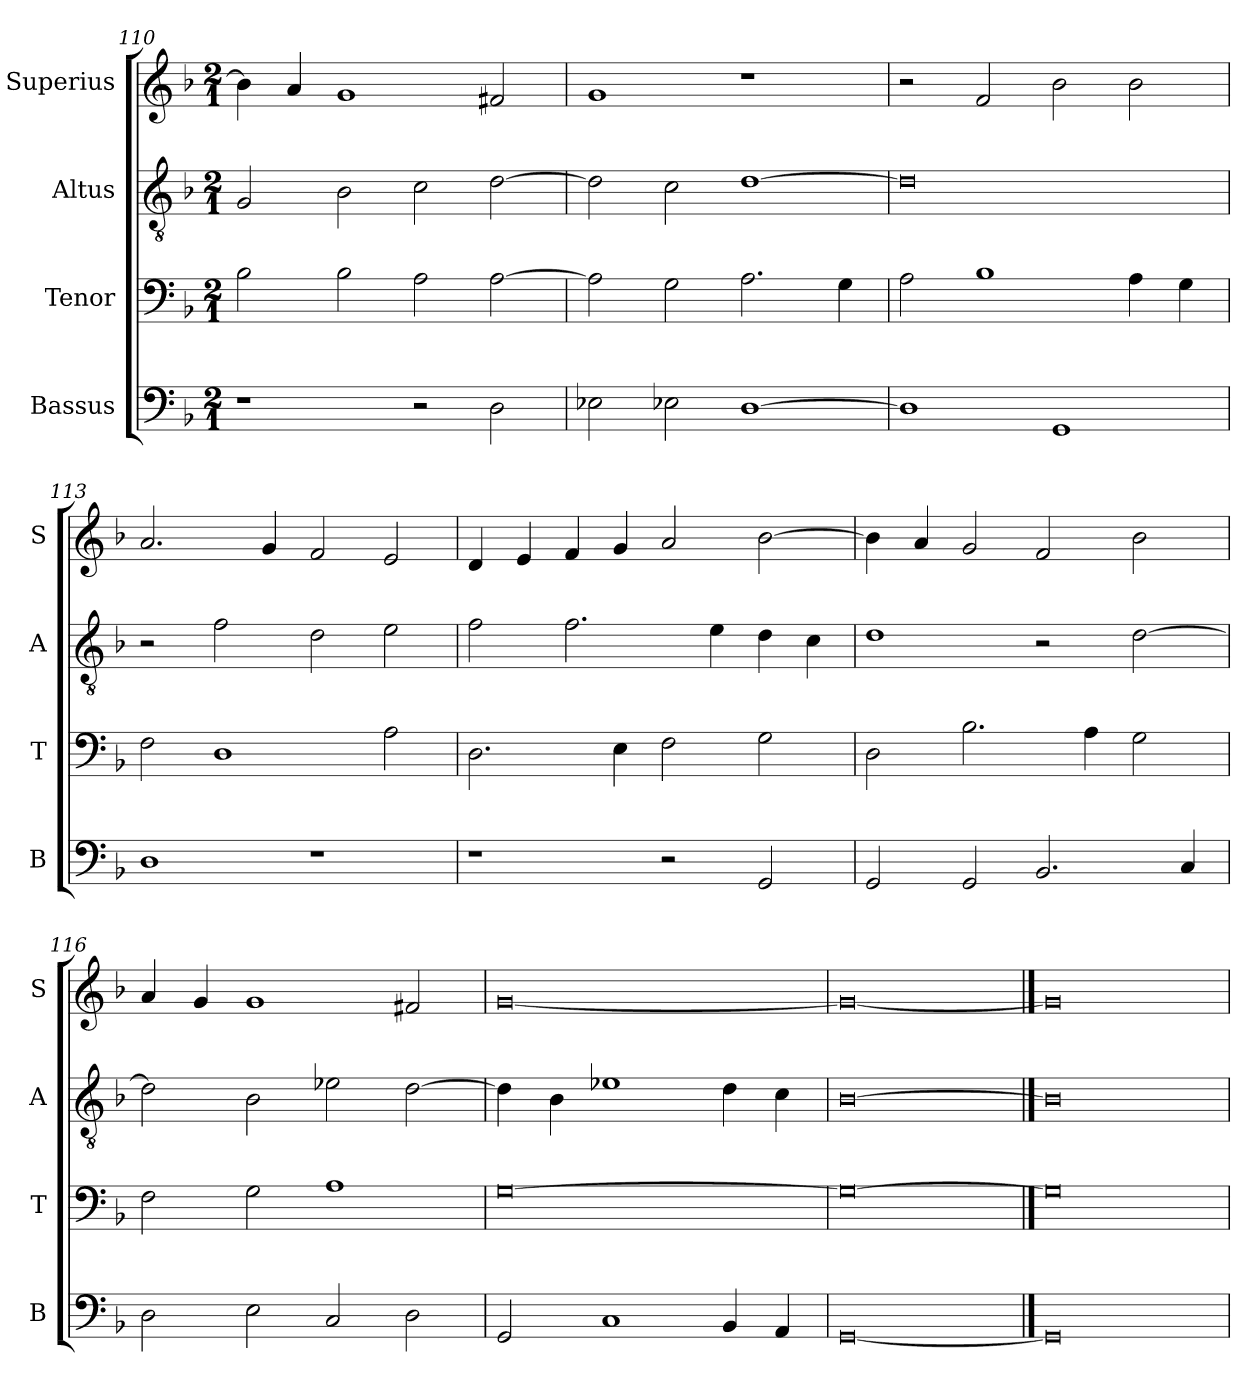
**kern	**kern	**kern	**kern
*part4	*part3	*part2	*part1
*staff4	*staff3	*staff2	*staff1
*I"Bassus	*I"Tenor	*I"Altus	*I"Superius
*I'B	*I'T	*I'A	*I'S
*clefF4	*clefF4	*clefGv2	*clefG2
*k[b-]	*k[b-]	*k[b-]	*k[b-]
*F:	*F:	*F:	*F:
*M2/1	*M2/1	*M2/1	*M2/1
=110	=110	=110	=110
1r	2B-	2G	4b-]
.	.	.	4a
.	2B-	2B-	1g
2r	2A	2c	.
2D	[2A	[2d	2f#X
=111	=111	=111	=111
2E-X	2A]	2d]	1g
2E-X	2G	2c	.
[1D	2.A	[1d	1r
.	4G	.	.
=112	=112	=112	=112
1D]	2A	0d]	2r
.	1B-	.	2f
1GG	.	.	2b-
.	4A	.	2b-
.	4G	.	.
=113	=113	=113	=113
1D	2F	2r	2.a
.	1D	2f	.
.	.	.	4g
1r	.	2d	2f
.	2A	2e	2e
=114	=114	=114	=114
1r	2.D	2f	4d
.	.	.	4e
.	.	2.f	4f
.	4E	.	4g
2r	2F	.	2a
.	.	4e	.
2GG	2G	4d	[2b-
.	.	4c	.
=115	=115	=115	=115
2GG	2D	1d	4b-]
.	.	.	4a
2GG	2.B-	.	2g
2.BB-	.	2r	2f
.	4A	.	.
.	2G	[2d	2b-
4C	.	.	.
=116	=116	=116	=116
2D	2F	2d]	4a
.	.	.	4g
2E	2G	2B-	1g
2C	1A	2e-X	.
2D	.	[2d	2f#X
=117	=117	=117	=117
2GG	[0G	4d]	[0g
.	.	4B-	.
1C	.	1e-X	.
4BB-	.	4d	.
4AA	.	4c	.
=118	=118	=118	=118
[0GG	0G_	[0B-	0g_
==119	==119	==119	==119
0GG]	0G]	0B-]	0g]
=	=	=	=
*-	*-	*-	*-
